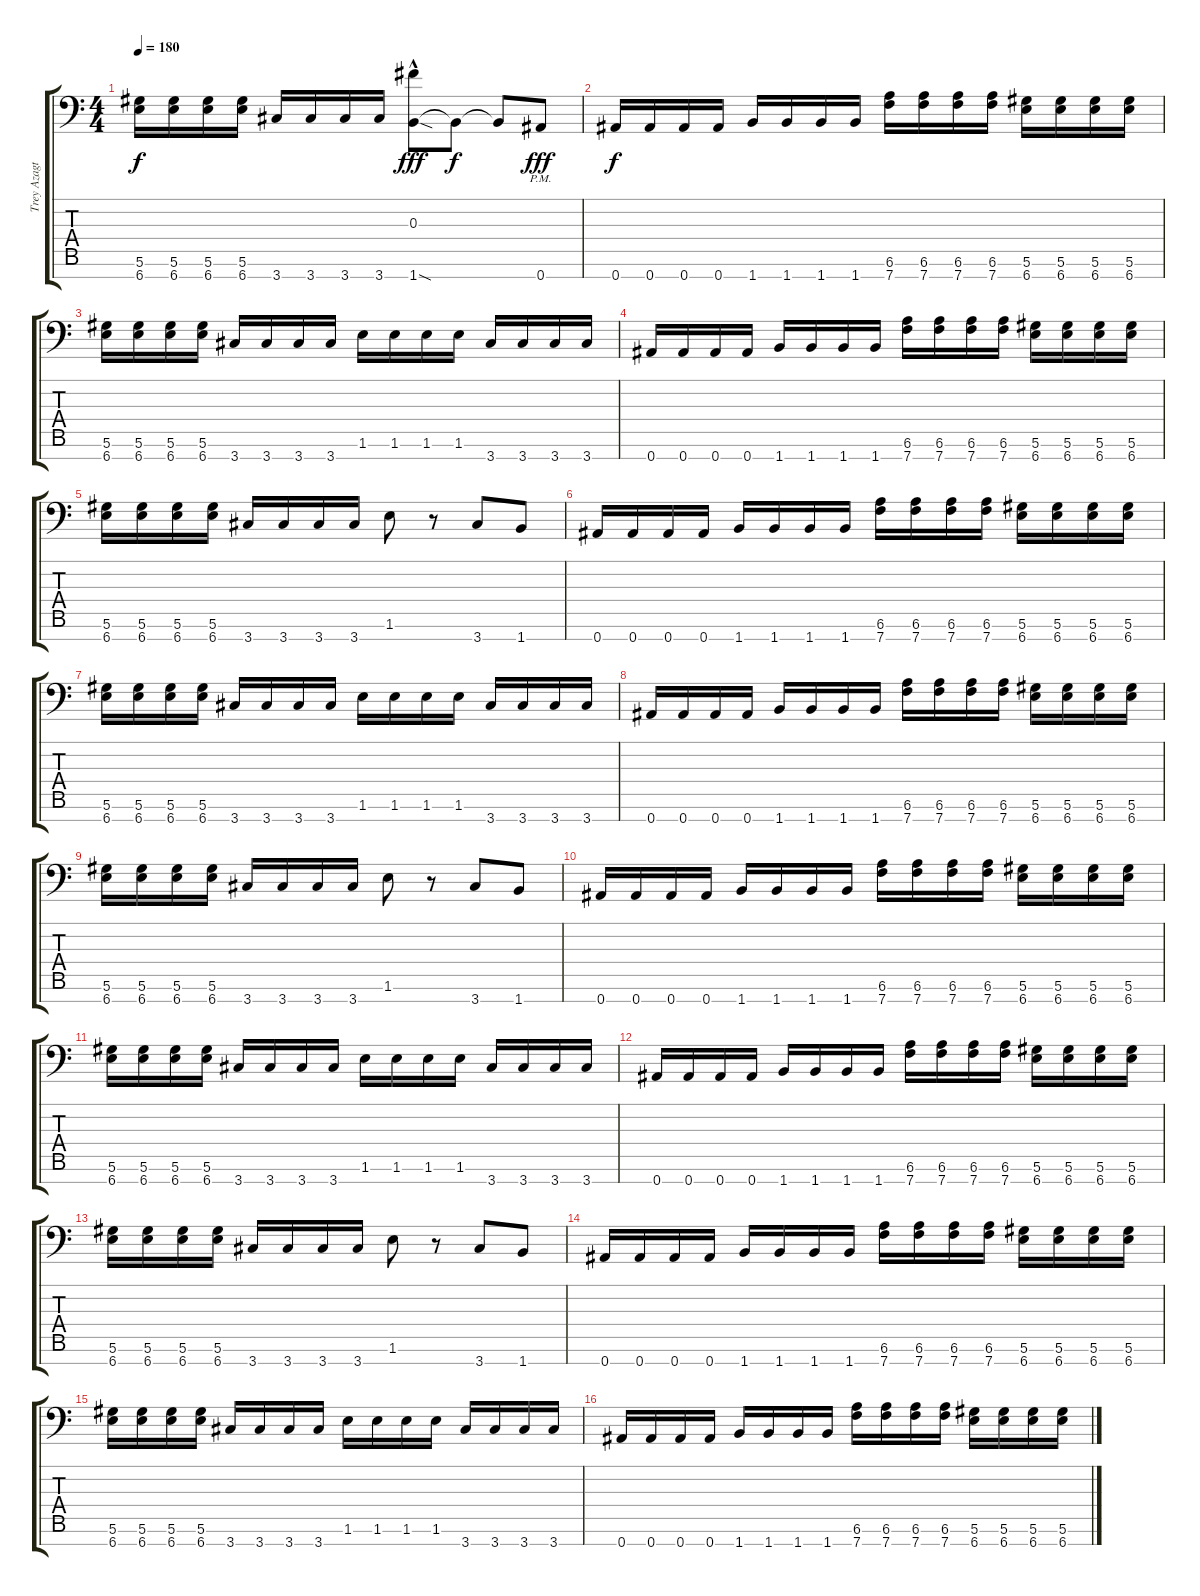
\track ("Trey Azagthoth" "Trey Azagt") {instrument distortionguitar}
\staff {score tabs}
\tuning (Eb4 Bb3 Gb3 Db3 Ab2 Eb2 Bb1) {hide}
\ts (4 4)
\tempo 180
\clef f4
\ks c
(5.6 6.7).16{dy f} (5.6 6.7).16 (5.6 6.7).16 (5.6 6.7).16 3.7.16 3.7.16 3.7.16 3.7.16 (0.3 1.7{sod hac}).8{dy fff} 1.7{t}.8{dy f} 1.7{t}.8 0.7{pm}.8{dy fff} |
0.7.16{dy f} 0.7.16 0.7.16 0.7.16 1.7.16 1.7.16 1.7.16 1.7.16 (6.6 7.7).16 (6.6 7.7).16 (6.6 7.7).16 (6.6 7.7).16 (5.6 6.7).16 (5.6 6.7).16 (5.6 6.7).16 (5.6 6.7).16 |
(5.6 6.7).16 (5.6 6.7).16 (5.6 6.7).16 (5.6 6.7).16 3.7.16 3.7.16 3.7.16 3.7.16 1.6.16 1.6.16 1.6.16 1.6.16 3.7.16 3.7.16 3.7.16 3.7.16 |
0.7.16 0.7.16 0.7.16 0.7.16 1.7.16 1.7.16 1.7.16 1.7.16 (6.6 7.7).16 (6.6 7.7).16 (6.6 7.7).16 (6.6 7.7).16 (5.6 6.7).16 (5.6 6.7).16 (5.6 6.7).16 (5.6 6.7).16 |
(5.6 6.7).16 (5.6 6.7).16 (5.6 6.7).16 (5.6 6.7).16 3.7.16 3.7.16 3.7.16 3.7.16 1.6.8 r.8 3.7.8 1.7.8 |
0.7.16 0.7.16 0.7.16 0.7.16 1.7.16 1.7.16 1.7.16 1.7.16 (6.6 7.7).16 (6.6 7.7).16 (6.6 7.7).16 (6.6 7.7).16 (5.6 6.7).16 (5.6 6.7).16 (5.6 6.7).16 (5.6 6.7).16 |
(5.6 6.7).16 (5.6 6.7).16 (5.6 6.7).16 (5.6 6.7).16 3.7.16 3.7.16 3.7.16 3.7.16 1.6.16 1.6.16 1.6.16 1.6.16 3.7.16 3.7.16 3.7.16 3.7.16 |
0.7.16 0.7.16 0.7.16 0.7.16 1.7.16 1.7.16 1.7.16 1.7.16 (6.6 7.7).16 (6.6 7.7).16 (6.6 7.7).16 (6.6 7.7).16 (5.6 6.7).16 (5.6 6.7).16 (5.6 6.7).16 (5.6 6.7).16 |
(5.6 6.7).16 (5.6 6.7).16 (5.6 6.7).16 (5.6 6.7).16 3.7.16 3.7.16 3.7.16 3.7.16 1.6.8 r.8 3.7.8 1.7.8 |
0.7.16 0.7.16 0.7.16 0.7.16 1.7.16 1.7.16 1.7.16 1.7.16 (6.6 7.7).16 (6.6 7.7).16 (6.6 7.7).16 (6.6 7.7).16 (5.6 6.7).16 (5.6 6.7).16 (5.6 6.7).16 (5.6 6.7).16 |
(5.6 6.7).16 (5.6 6.7).16 (5.6 6.7).16 (5.6 6.7).16 3.7.16 3.7.16 3.7.16 3.7.16 1.6.16 1.6.16 1.6.16 1.6.16 3.7.16 3.7.16 3.7.16 3.7.16 |
0.7.16 0.7.16 0.7.16 0.7.16 1.7.16 1.7.16 1.7.16 1.7.16 (6.6 7.7).16 (6.6 7.7).16 (6.6 7.7).16 (6.6 7.7).16 (5.6 6.7).16 (5.6 6.7).16 (5.6 6.7).16 (5.6 6.7).16 |
(5.6 6.7).16 (5.6 6.7).16 (5.6 6.7).16 (5.6 6.7).16 3.7.16 3.7.16 3.7.16 3.7.16 1.6.8 r.8 3.7.8 1.7.8 |
0.7.16 0.7.16 0.7.16 0.7.16 1.7.16 1.7.16 1.7.16 1.7.16 (6.6 7.7).16 (6.6 7.7).16 (6.6 7.7).16 (6.6 7.7).16 (5.6 6.7).16 (5.6 6.7).16 (5.6 6.7).16 (5.6 6.7).16 |
(5.6 6.7).16 (5.6 6.7).16 (5.6 6.7).16 (5.6 6.7).16 3.7.16 3.7.16 3.7.16 3.7.16 1.6.16 1.6.16 1.6.16 1.6.16 3.7.16 3.7.16 3.7.16 3.7.16 |
0.7.16 0.7.16 0.7.16 0.7.16 1.7.16 1.7.16 1.7.16 1.7.16 (6.6 7.7).16 (6.6 7.7).16 (6.6 7.7).16 (6.6 7.7).16 (5.6 6.7).16 (5.6 6.7).16 (5.6 6.7).16 (5.6 6.7).16
